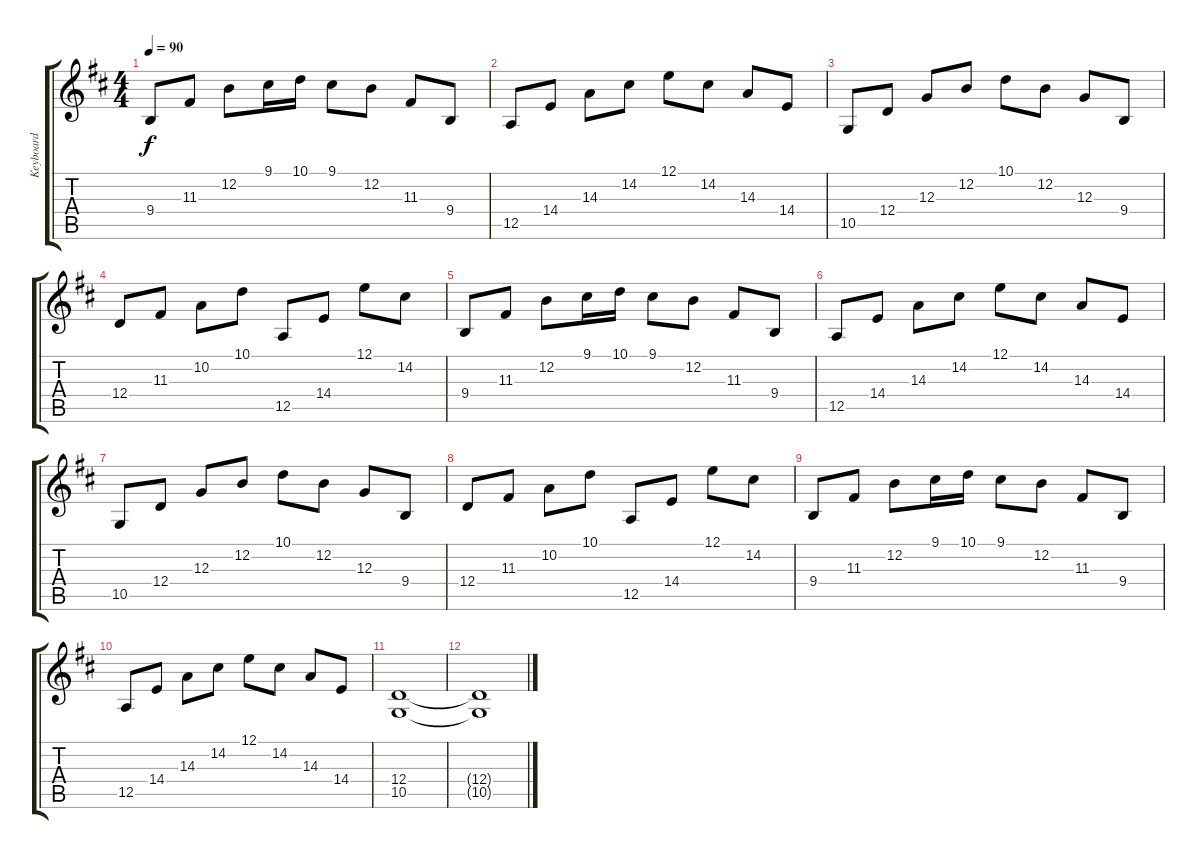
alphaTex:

\track ("Keyboard" "Keyboard") {instrument flute}
\staff {score tabs}
\tuning (E4 B3 G3 D3 A2 E2) {hide}
\ts (4 4)
\tempo 90
\clef g2
\ks bminor
9.4.8{dy f} 11.3.8 12.2.8 9.1.16 10.1.16 9.1.8 12.2.8 11.3.8 9.4.8 |
12.5.8 14.4.8 14.3.8 14.2.8 12.1.8 14.2.8 14.3.8 14.4.8 |
10.5.8 12.4.8 12.3.8 12.2.8 10.1.8 12.2.8 12.3.8 9.4.8 |
12.4.8 11.3.8 10.2.8 10.1.8 12.5.8 14.4.8 12.1.8 14.2.8 |
9.4.8 11.3.8 12.2.8 9.1.16 10.1.16 9.1.8 12.2.8 11.3.8 9.4.8 |
12.5.8 14.4.8 14.3.8 14.2.8 12.1.8 14.2.8 14.3.8 14.4.8 |
10.5.8 12.4.8 12.3.8 12.2.8 10.1.8 12.2.8 12.3.8 9.4.8 |
12.4.8 11.3.8 10.2.8 10.1.8 12.5.8 14.4.8 12.1.8 14.2.8 |
9.4.8 11.3.8 12.2.8 9.1.16 10.1.16 9.1.8 12.2.8 11.3.8 9.4.8 |
12.5.8 14.4.8 14.3.8 14.2.8 12.1.8 14.2.8 14.3.8 14.4.8 |
(12.4 10.5).1 |
(12.4{t} 10.5{t}).1{volume 0}
